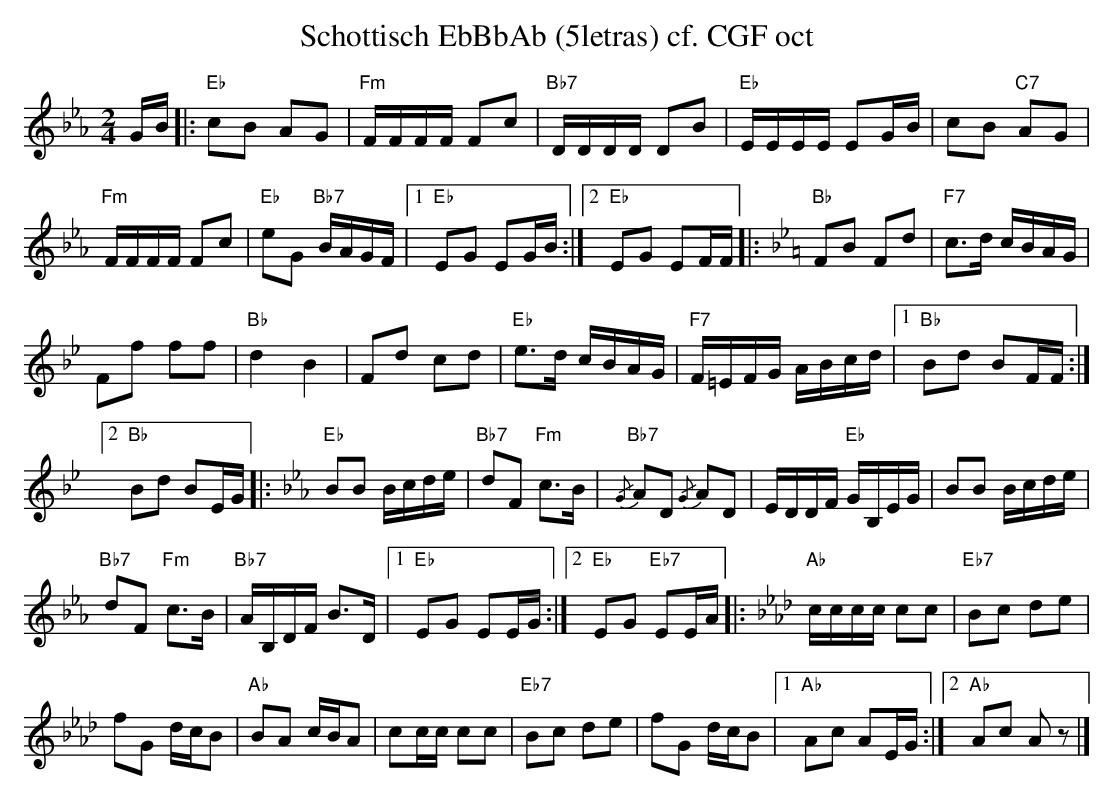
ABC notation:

X:1
T:Schottisch EbBbAb (5letras) cf. CGF oct
M:2/4
L:1/16
K:Ebmaj%%MIDI gchordon
GB |: "Eb"c2B2 A2G2 | "Fm"FFFF F2c2 | "Bb7"DDDD D2B2 | "Eb"EEEE E2GB | c2B2 "C7"A2G2 |
"Fm"FFFF F2c2 | "Eb"e2G2 "Bb7"BAGF |1 "Eb"E2G2 E2GB :|2 "Eb"E2G2 E2FF |: [K:Bbmaj] "Bb"F2B2 F2d2 | "F7"c3d cBAG |
F2f2 f2f2 | "Bb"d4B4 | F2d2 c2d2 | "Eb"e3d cBAG | "F7"F=EFG ABcd |1 "Bb"B2d2 B2FF :|2
"Bb"B2d2 B2EG |: [K:Ebmaj] "Eb"B2B2 Bcde | "Bb7"d2F2 "Fm"c3B | "Bb7"{/G}A2D2 {/G}A2D2 | EDDF "Eb"GB,EG | B2B2 Bcde |
"Bb7"d2F2 "Fm"c3B | "Bb7"AB,DF B3D |1 "Eb"E2G2 E2EG :|2 "Eb"E2G2 "Eb7"E2EA |: [K:Abmaj] "Ab"cccc c2c2 | "Eb7"B2c2 d2e2 |
f2G2 dcB2 | "Ab"B2A2 cBA2 | c2cc c2c2 | "Eb7"B2c2 d2e2 | f2G2 dcB2 |1 "Ab"A2c2 A2EG :|2 "Ab"A2c2 A2z2 |]
